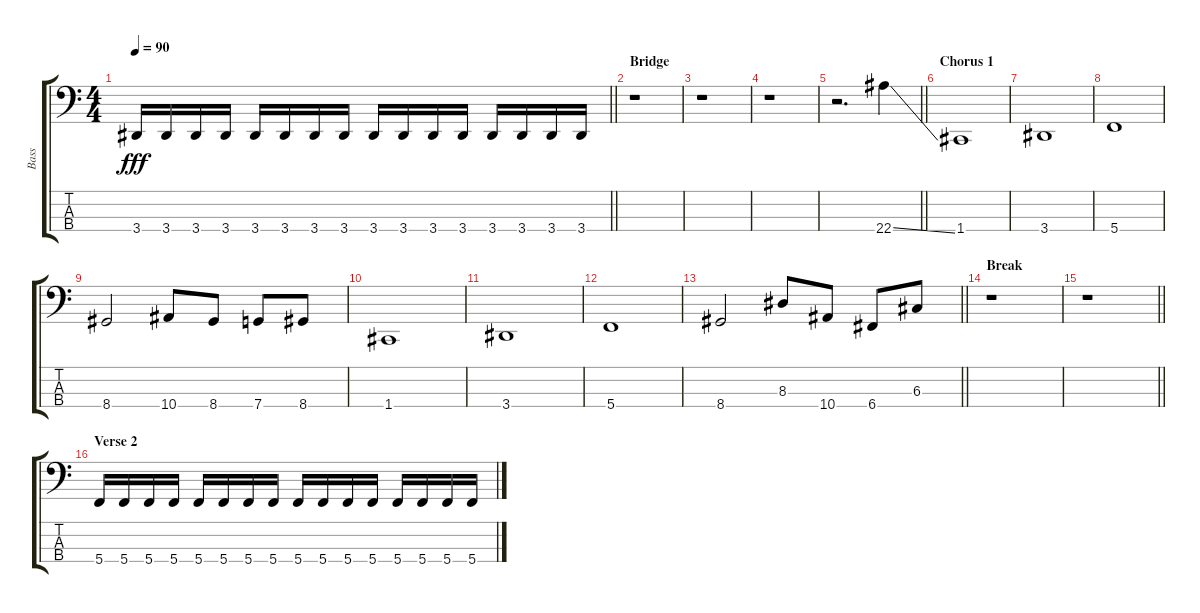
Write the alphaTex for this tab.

\track ("Bass" "Bass") {instrument acousticbass}
\staff {score tabs}
\tuning (F2 C2 G1 C1) {hide}
\ts (4 4)
\tempo 90
\clef f4
\barLineRight lightlight
\ks c
3.4.16{dy fff} 3.4.16 3.4.16 3.4.16 3.4.16 3.4.16 3.4.16 3.4.16 3.4.16 3.4.16 3.4.16 3.4.16 3.4.16 3.4.16 3.4.16 3.4.16 |
\section ("" "Bridge")
r.1 |
r.1 |
r.1 |
\barLineRight lightlight
r.2{d} 22.4{ss}.4 |
\section ("" "Chorus 1")
1.4.1 |
3.4.1 |
5.4.1 |
8.4.2 10.4.8 8.4.8 7.4.8 8.4.8 |
1.4.1 |
3.4.1 |
5.4.1 |
\barLineRight lightlight
8.4.2 8.3.8 10.4.8 6.4.8 6.3.8 |
\section ("" "Break")
r.1 |
\barLineRight lightlight
r.1 |
\section ("" "Verse 2")
5.4.16 5.4.16 5.4.16 5.4.16 5.4.16 5.4.16 5.4.16 5.4.16 5.4.16 5.4.16 5.4.16 5.4.16 5.4.16 5.4.16 5.4.16 5.4.16
